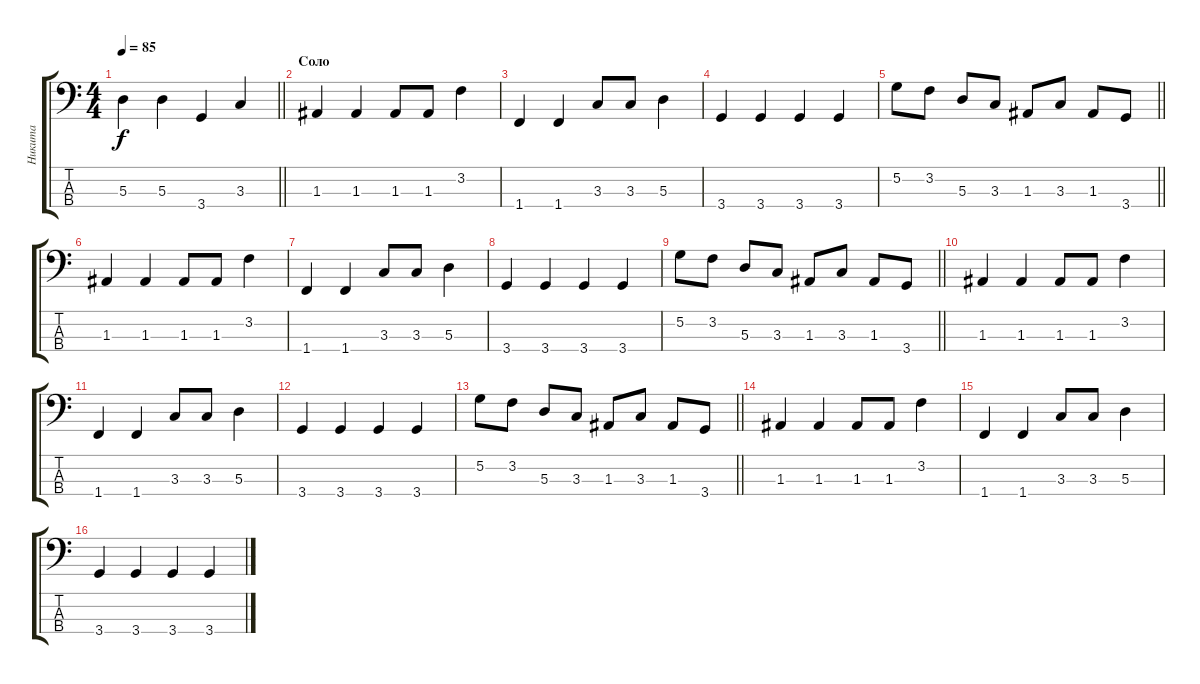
\track ("Никита" "Никита") {instrument electricbasspick}
\staff {score tabs}
\tuning (G2 D2 A1 E1) {hide}
\ts (4 4)
\tempo 85
\clef f4
\barLineRight lightlight
\ks c
5.3.4{dy f} 5.3.4 3.4.4 3.3.4 |
\section ("" "Соло")
1.3.4 1.3.4 1.3.8 1.3.8 3.2.4 |
1.4.4 1.4.4 3.3.8 3.3.8 5.3.4 |
3.4.4 3.4.4 3.4.4 3.4.4 |
\barLineRight lightlight
5.2.8 3.2.8 5.3.8 3.3.8 1.3.8 3.3.8 1.3.8 3.4.8 |
1.3.4 1.3.4 1.3.8 1.3.8 3.2.4 |
1.4.4 1.4.4 3.3.8 3.3.8 5.3.4 |
3.4.4 3.4.4 3.4.4 3.4.4 |
\barLineRight lightlight
5.2.8 3.2.8 5.3.8 3.3.8 1.3.8 3.3.8 1.3.8 3.4.8 |
1.3.4 1.3.4 1.3.8 1.3.8 3.2.4 |
1.4.4 1.4.4 3.3.8 3.3.8 5.3.4 |
3.4.4 3.4.4 3.4.4 3.4.4 |
\barLineRight lightlight
5.2.8 3.2.8 5.3.8 3.3.8 1.3.8 3.3.8 1.3.8 3.4.8 |
1.3.4 1.3.4 1.3.8 1.3.8 3.2.4 |
1.4.4 1.4.4 3.3.8 3.3.8 5.3.4 |
3.4.4 3.4.4 3.4.4 3.4.4
